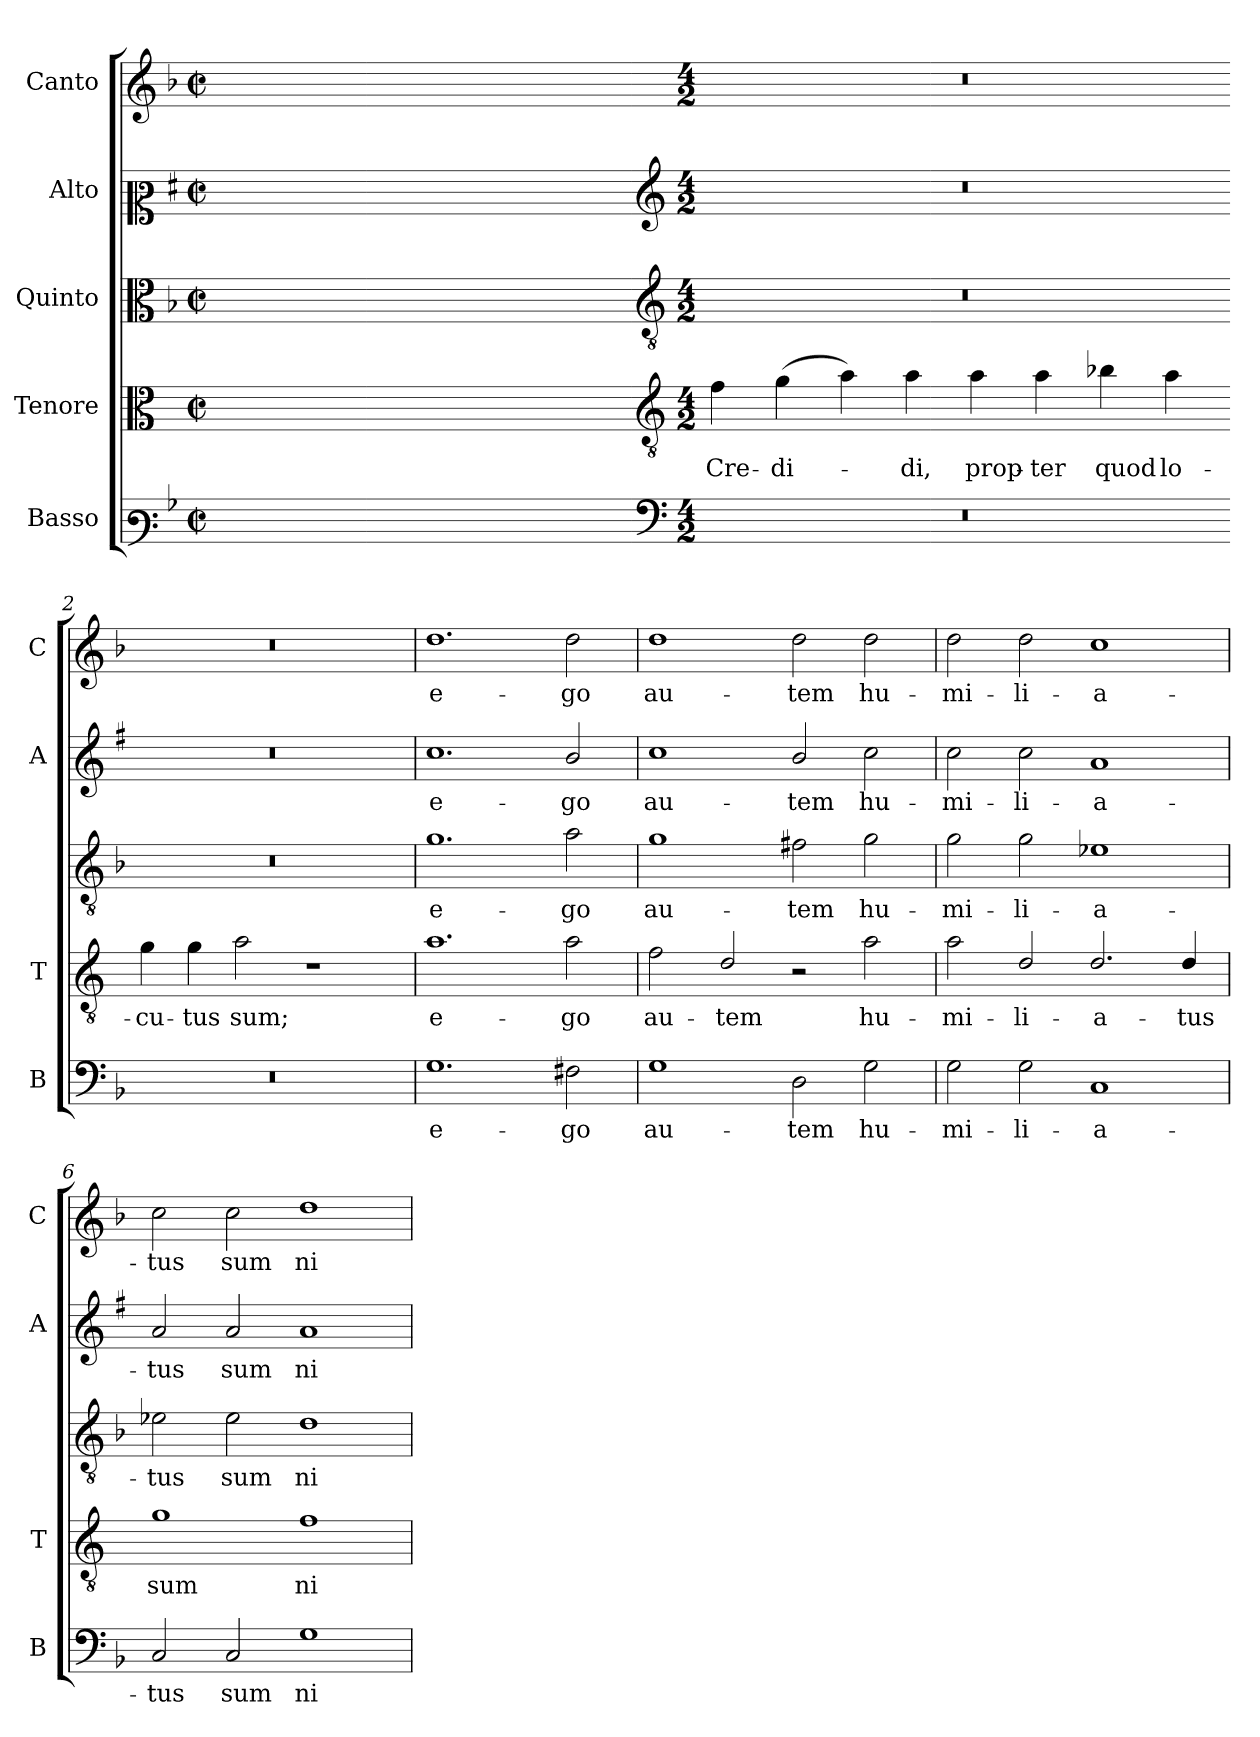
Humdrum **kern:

**kern	**text	**kern	**text	**kern	**text	**kern	**text	**kern	**text
*part5	*part5	*part4	*part4	*part3	*part3	*part2	*part2	*part1	*part1
*staff5	*staff5	*staff4	*staff4	*staff3	*staff3	*staff2	*staff2	*staff1	*staff1
*I"Basso	*	*I"Tenore	*	*I"Quinto	*	*I"Alto	*	*I"Canto	*
*I'B	*	*I'T	*	*	*	*I'A	*	*I'C	*
*clefF3	*	*clefC3	*	*clefC3	*	*clefC2	*	*clefG2	*
*	*	*ITrd4c7	*	*	*	*ITrd1c2	*	*	*
*k[b-]	*	*k[b-]	*	*k[b-]	*	*k[b-]	*	*k[b-]	*
*F:	*	*F:	*	*F:	*	*F:	*	*F:	*
*M2/2	*	*M2/2	*	*M2/2	*	*M2/2	*	*M2/2	*
*met(c|)	*	*met(c|)	*	*met(c|)	*	*met(c|)	*	*met(c|)	*
=	=	=	=	=	=	=	=	=	=
1ryy	.	1ryy	.	1ryy	.	1ryy	.	1ryy	.
=1X-	=1X-	=1X-	=1X-	=1X-	=1X-	=1X-	=1X-	=1X-	=1X-
4ryy	.	4ryy	.	4ryy	.	4ryy	.	4ryy	.
4ryy	.	4ryy	.	4ryy	.	4ryy	.	4ryy	.
4ryy	.	4ryy	.	4ryy	.	4ryy	.	4ryy	.
4ryy	.	4ryy	.	4ryy	.	4ryy	.	4ryy	.
=1-	=1-	=1-	=1-	=1-	=1-	=1-	=1-	=1-	=1-
*clefF4	*	*clefGv2	*	*clefGv2	*	*clefG2	*	*	*
*M4/2	*	*M4/2	*	*M4/2	*	*M4/2	*	*M4/2	*
!	!	!	!LO:LY:b	!	!	!	!	!	!
0r	.	4B-\	Cre-	0r	.	0r	.	0r	.
!	!	!	!LO:LY:b	!	!	!	!	!	!
.	.	(>4c\	-di-	.	.	.	.	.	.
.	.	4d\)	.	.	.	.	.	.	.
!	!	!	!LO:LY:b	!	!	!	!	!	!
.	.	4d\	-di,	.	.	.	.	.	.
!	!	!	!LO:LY:b	!	!	!	!	!	!
.	.	4d\	prop-	.	.	.	.	.	.
!	!	!	!LO:LY:b	!	!	!	!	!	!
.	.	4d\	-ter	.	.	.	.	.	.
!	!	!	!LO:LY:b	!	!	!	!	!	!
.	.	4e-X\	quod	.	.	.	.	.	.
!	!	!	!LO:LY:b	!	!	!	!	!	!
.	.	4d\	lo-	.	.	.	.	.	.
=2-	=2-	=2-	=2-	=2-	=2-	=2-	=2-	=2-	=2-
!	!	!	!LO:LY:b	!	!	!	!	!	!
0r	.	4c\	-cu-	0r	.	0r	.	0r	.
!	!	!	!LO:LY:b	!	!	!	!	!	!
.	.	4c\	-tus	.	.	.	.	.	.
!	!	!	!LO:LY:b	!	!	!	!	!	!
.	.	2d\	sum;	.	.	.	.	.	.
.	.	1r	.	.	.	.	.	.	.
=3	=3	=3	=3	=3	=3	=3	=3	=3	=3
!	!LO:LY:b	!	!LO:LY:b	!	!LO:LY:b	!	!LO:LY:b	!	!LO:LY:b
1.G	e-	1.d	e-	1.g	e-	1.b-	e-	1.dd	e-
!	!LO:LY:b	!	!LO:LY:b	!	!LO:LY:b	!	!LO:LY:b	!	!LO:LY:b
2F#X\	-go	2d\	-go	2a\	-go	2a/	-go	2dd\	-go
=4	=4	=4	=4	=4	=4	=4	=4	=4	=4
!	!LO:LY:b	!	!LO:LY:b	!	!LO:LY:b	!	!LO:LY:b	!	!LO:LY:b
1G	au-	2B-\	au-	1g	au-	1b-	au-	1dd	au-
!	!	!	!LO:LY:b	!	!	!	!	!	!
.	.	2G/	-tem	.	.	.	.	.	.
!	!LO:LY:b	!	!	!	!LO:LY:b	!	!LO:LY:b	!	!LO:LY:b
2D\	-tem	2r	.	2f#X\	-tem	2a/	-tem	2dd\	-tem
!	!LO:LY:b	!	!LO:LY:b	!	!LO:LY:b	!	!LO:LY:b	!	!LO:LY:b
2G\	hu-	2d\	hu-	2g\	hu-	2b-\	hu-	2dd\	hu-
!!LO:LB:g=z
=5	=5	=5	=5	=5	=5	=5	=5	=5	=5
!	!LO:LY:b	!	!LO:LY:b	!	!LO:LY:b	!	!LO:LY:b	!	!LO:LY:b
2G\	-mi-	2d\	-mi-	2g\	-mi-	2b-\	-mi-	2dd\	-mi-
!	!LO:LY:b	!	!LO:LY:b	!	!LO:LY:b	!	!LO:LY:b	!	!LO:LY:b
2G\	-li-	2G/	-li-	2g\	-li-	2b-\	-li-	2dd\	-li-
!	!LO:LY:b	!	!LO:LY:b	!	!LO:LY:b	!	!LO:LY:b	!	!LO:LY:b
1C	-a-	2.G/	-a-	1e-X	-a-	1g	-a-	1cc	-a-
!	!	!	!LO:LY:b	!	!	!	!	!	!
.	.	4G/	-tus	.	.	.	.	.	.
=6	=6	=6	=6	=6	=6	=6	=6	=6	=6
!	!LO:LY:b	!	!LO:LY:b	!	!LO:LY:b	!	!LO:LY:b	!	!LO:LY:b
2C/	-tus	1c	sum	2e-X\	-tus	2g/	-tus	2cc\	-tus
!	!LO:LY:b	!	!	!	!LO:LY:b	!	!LO:LY:b	!	!LO:LY:b
2C/	sum	.	.	2e-\	sum	2g/	sum	2cc\	sum
!	!LO:LY:b	!	!LO:LY:b	!	!LO:LY:b	!	!LO:LY:b	!	!LO:LY:b
1G	ni-	1B-	ni-	1d	ni-	1g	ni-	1dd	ni-
=	=	=	=	=	=	=	=	=	=
*-	*-	*-	*-	*-	*-	*-	*-	*-	*-
